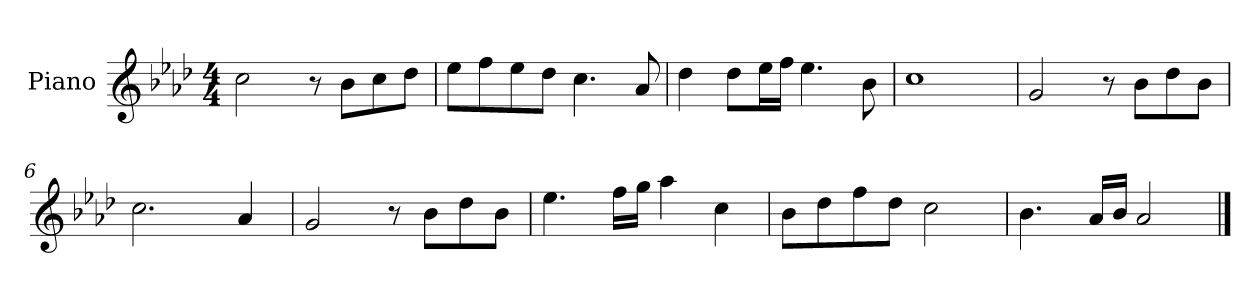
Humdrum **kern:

**kern
*part1
*staff1
*I"Piano
*I'Pno.
*clefG2
*k[b-e-a-d-]
*M4/4
*MM120
=1
2cc\
8r
8b-\L
8cc\
8dd-\J
=2
8ee-\L
8ff\
8ee-\
8dd-\J
4.cc\
8a-/
=3
4dd-\
8dd-\L
16ee-\L
16ff\JJ
4.ee-\
8b-\
=4
1cc
=5
2g/
8r
8b-\L
8dd-\
8b-\J
=6
2.cc\
4a-/
=7
2g/
8r
8b-\L
8dd-\
8b-\J
=8
4.ee-\
16ff\LL
16gg\JJ
4aa-\
4cc\
!!LO:LB:g=z
=9
8b-\L
8dd-\
8ff\
8dd-\J
2cc\
=10
4.b-\
16a-/LL
16b-/JJ
2a-/
==
*-
